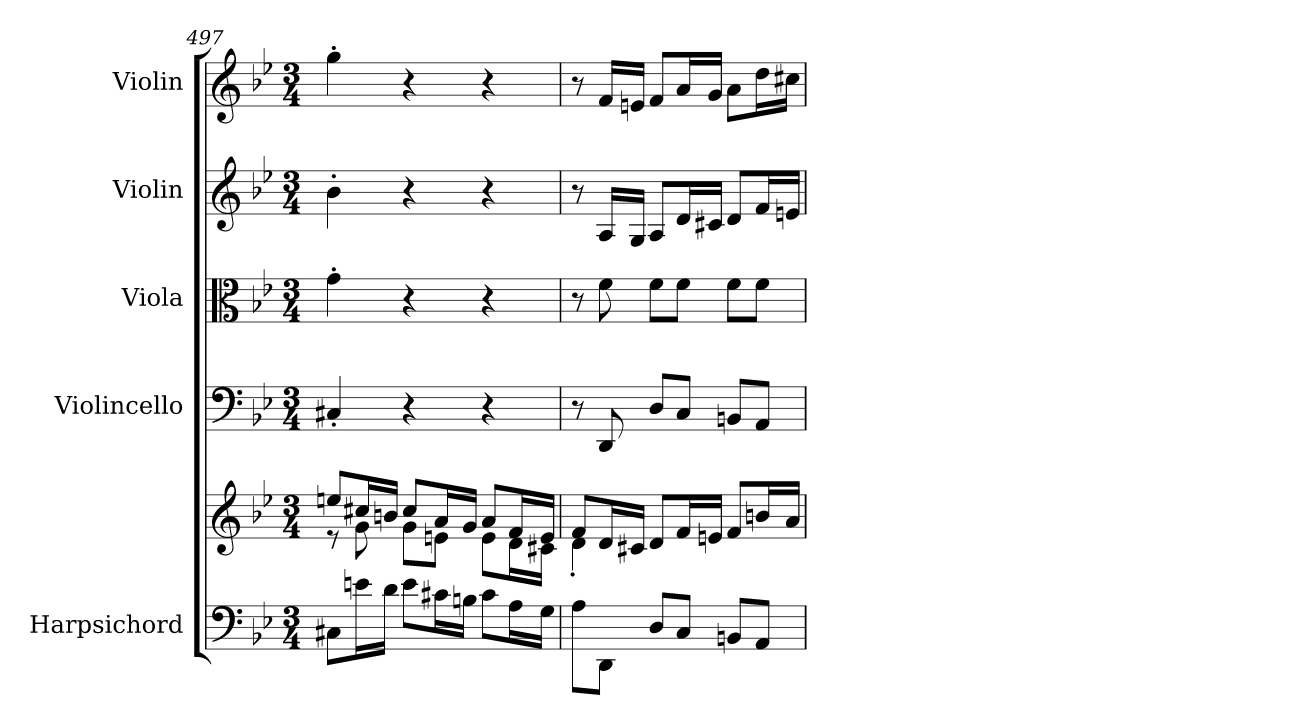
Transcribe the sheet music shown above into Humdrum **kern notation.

**kern	**kern	**kern	**kern	**kern	**kern
*part5	*part5	*part4	*part3	*part2	*part1
*staff6	*staff5	*staff4	*staff3	*staff2	*staff1
*I"Harpsichord	*	*I"Violincello	*I"Viola	*I"Violin	*I"Violin
*I'Hpschd	*	*I'Vc	*I'Vla	*I'Vln	*I'Vln
*clefF4	*clefG2	*clefF4	*clefC3	*clefG2	*clefG2
*k[b-e-]	*k[b-e-]	*k[b-e-]	*k[b-e-]	*k[b-e-]	*k[b-e-]
*M3/4	*M3/4	*M3/4	*M3/4	*M3/4	*M3/4
=497	=497	=497	=497	=497	=497
*	*^	*	*	*	*
8C#X\L	8een/L	8r	4C#X'/	4g'\	4b-'\	4gg'\
16en\L	16cc#X/L	8g\	.	.	.	.
16d\JJ	16bn/JJ	.	.	.	.	.
8e\L	8cc#/L	8g\L	4r	4r	4r	4r
16c#X\L	16a/L	8en\J	.	.	.	.
16Bn\JJ	16g/JJ	.	.	.	.	.
8c#\L	8a/L	8e\L	4r	4r	4r	4r
16A\L	16f/L	16d\L	.	.	.	.
16G\JJ	16e/JJ	16c#X\JJ	.	.	.	.
=498	=498	=498	=498	=498	=498	=498
8A\L	8f/L	4d'\	8r	8r	8r	8r
8DD\J	16d/L	.	8DD/	8f\	16A/LL	16f/LL
.	16c#X/JJ	.	.	.	16G/JJ	16en/JJ
8D/L	8d/L	2ryy	8D/L	8f\L	8A/L	8f/L
8C/J	16f/L	.	8C/J	8f\J	16d/L	16a/L
.	16en/JJ	.	.	.	16c#X/JJ	16g/JJ
8BBn/L	8f/L	.	8BBn/L	8f\L	8d/L	8a\L
8AA/J	16bn/L	.	8AA/J	8f\J	16f/L	16dd\L
.	16a/JJ	.	.	.	16en/JJ	16cc#X\JJ
*	*v	*v	*	*	*	*
=	=	=	=	=	=
*-	*-	*-	*-	*-	*-
